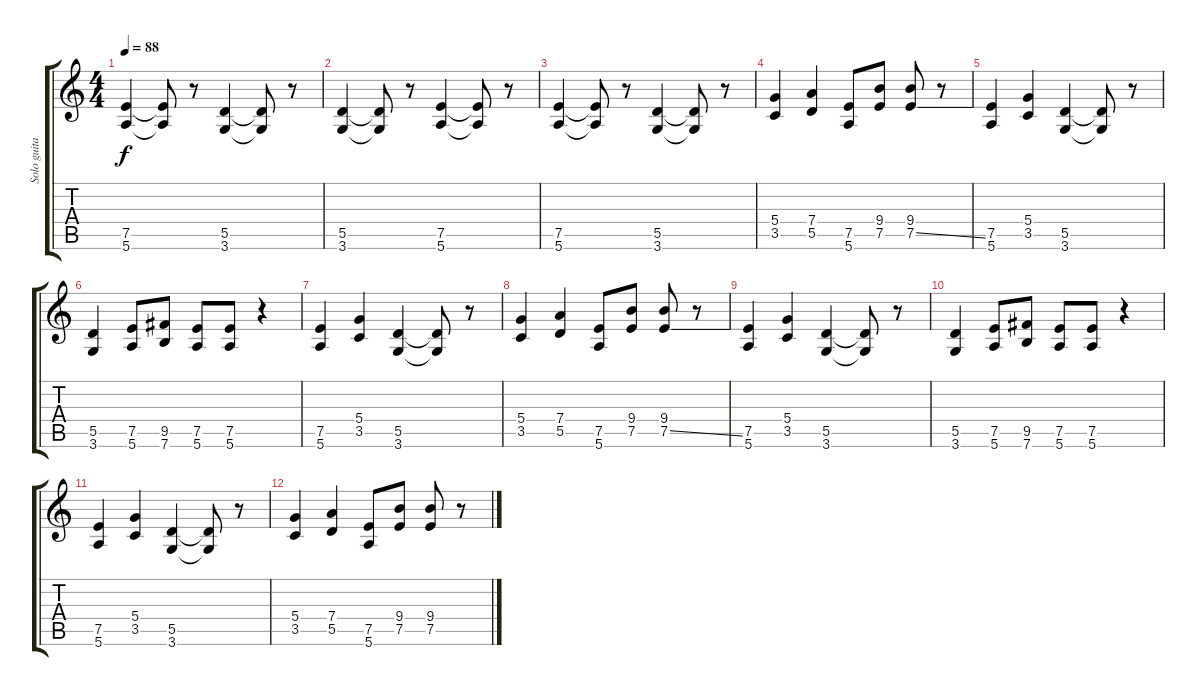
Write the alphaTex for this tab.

\track ("Solo guitar" "Solo guita") {instrument distortionguitar}
\staff {score tabs}
\tuning (E4 B3 G3 D3 A2 E2) {hide}
\ts (4 4)
\tempo 88
\clef g2
\ks c
(7.5 5.6).4{dy f} (7.5{t} 5.6{t}).8 r.8 (5.5 3.6).4 (5.5{t} 3.6{t}).8 r.8 |
(5.5 3.6).4 (5.5{t} 3.6{t}).8 r.8 (7.5 5.6).4 (7.5{t} 5.6{t}).8 r.8 |
(7.5 5.6).4 (7.5{t} 5.6{t}).8 r.8 (5.5 3.6).4 (5.5{t} 3.6{t}).8 r.8 |
(5.4 3.5).4 (7.4 5.5).4 (7.5 5.6).8 (9.4 7.5).8 (9.4 7.5{ss}).8 r.8 |
(7.5 5.6).4 (5.4 3.5).4 (5.5 3.6).4 (5.5{t} 3.6{t}).8 r.8 |
(5.5 3.6).4 (7.5 5.6).8 (9.5 7.6).8 (7.5 5.6).8 (7.5 5.6).8 r.4 |
(7.5 5.6).4 (5.4 3.5).4 (5.5 3.6).4 (5.5{t} 3.6{t}).8 r.8 |
(5.4 3.5).4 (7.4 5.5).4 (7.5 5.6).8 (9.4 7.5).8 (9.4 7.5{ss}).8 r.8 |
(7.5 5.6).4 (5.4 3.5).4 (5.5 3.6).4 (5.5{t} 3.6{t}).8 r.8 |
(5.5 3.6).4 (7.5 5.6).8 (9.5 7.6).8 (7.5 5.6).8 (7.5 5.6).8 r.4 |
(7.5 5.6).4 (5.4 3.5).4 (5.5 3.6).4 (5.5{t} 3.6{t}).8 r.8 |
(5.4 3.5).4 (7.4 5.5).4 (7.5 5.6).8 (9.4 7.5).8 (9.4 7.5).8 r.8
